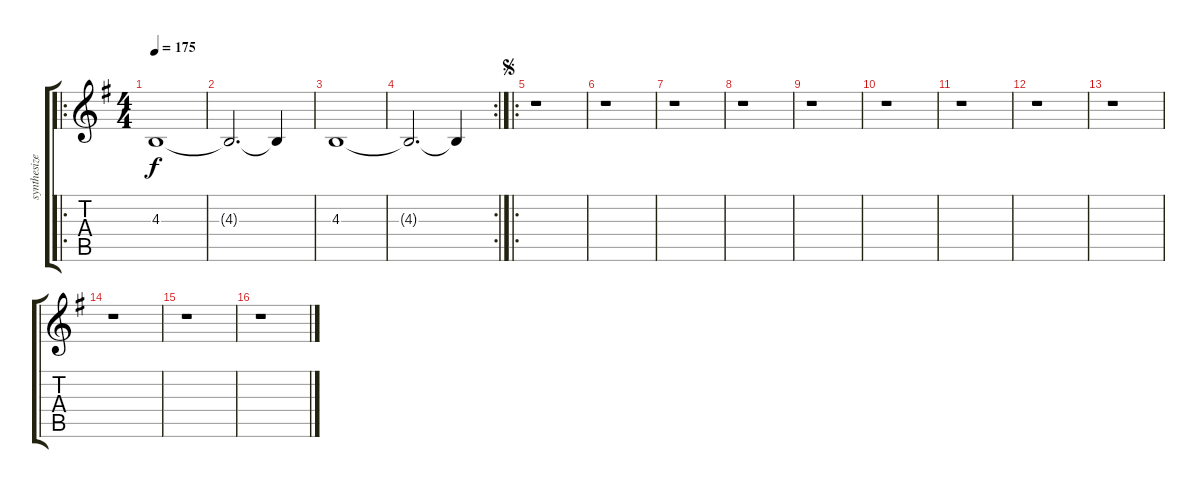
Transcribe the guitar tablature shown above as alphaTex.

\track ("synthesizer" "synthesize") {instrument tremolostrings}
\staff {score tabs}
\tuning (E4 B3 G3 D3 A2 E2) {hide}
\ro
\ts (4 4)
\tempo 175
\clef g2
\ks g
4.3.1{dy f} |
4.3{t}.2{d} 4.3{t}.4 |
4.3.1 |
\rc 2
4.3{t}.2{d} 4.3{t}.4 |
\ro
\jump segno
r.1 |
r.1 |
r.1 |
r.1 |
r.1 |
r.1 |
r.1 |
r.1 |
r.1 |
r.1 |
r.1 |
r.1
